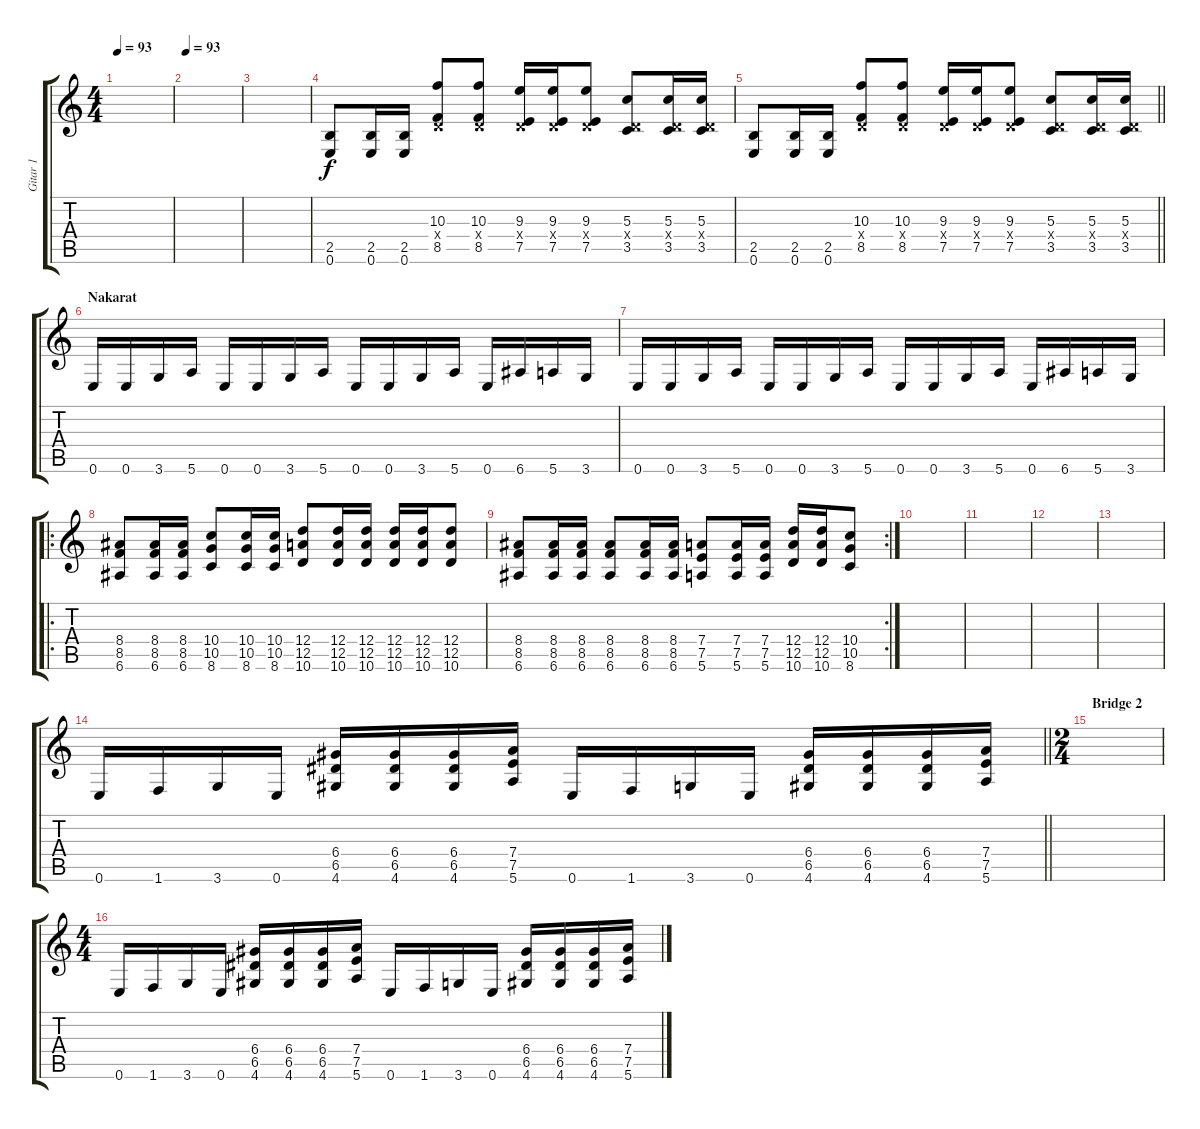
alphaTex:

\track ("Gitar 1" "Gitar 1") {instrument distortionguitar}
\staff {score tabs}
\tuning (E4 B3 G3 D3 A2 E2) {hide}
\ts (4 4)
\tempo 93
\clef g2
\ks c
|
\tempo 93
|
|
(2.5 0.6).8 (2.5 0.6).16 (2.5 0.6).16 (10.3 0.4{x} 8.5).8 (10.3 0.4{x} 8.5).8 (9.3 0.4{x} 7.5).16 (9.3 0.4{x} 7.5).16 (9.3 0.4{x} 7.5).8 (5.3 0.4{x} 3.5).8 (5.3 0.4{x} 3.5).16 (5.3 0.4{x} 3.5).16 |
\barLineRight lightlight
(2.5 0.6).8 (2.5 0.6).16 (2.5 0.6).16 (10.3 0.4{x} 8.5).8 (10.3 0.4{x} 8.5).8 (9.3 0.4{x} 7.5).16 (9.3 0.4{x} 7.5).16 (9.3 0.4{x} 7.5).8 (5.3 0.4{x} 3.5).8 (5.3 0.4{x} 3.5).16 (5.3 0.4{x} 3.5).16 |
\section ("" "Nakarat")
0.6.16 0.6.16 3.6.16 5.6.16 0.6.16 0.6.16 3.6.16 5.6.16 0.6.16 0.6.16 3.6.16 5.6.16 0.6.16 6.6.16 5.6.16 3.6.16 |
0.6.16 0.6.16 3.6.16 5.6.16 0.6.16 0.6.16 3.6.16 5.6.16 0.6.16 0.6.16 3.6.16 5.6.16 0.6.16 6.6.16 5.6.16 3.6.16 |
\ro
(8.4 8.5 6.6).8 (8.4 8.5 6.6).16 (8.4 8.5 6.6).16 (10.4 10.5 8.6).8 (10.4 10.5 8.6).16 (10.4 10.5 8.6).16 (12.4 12.5 10.6).8 (12.4 12.5 10.6).16 (12.4 12.5 10.6).16 (12.4 12.5 10.6).16 (12.4 12.5 10.6).16 (12.4 12.5 10.6).8 |
\rc 2
(8.4 8.5 6.6).8 (8.4 8.5 6.6).16 (8.4 8.5 6.6).16 (8.4 8.5 6.6).8 (8.4 8.5 6.6).16 (8.4 8.5 6.6).16 (7.4 7.5 5.6).8 (7.4 7.5 5.6).16 (7.4 7.5 5.6).16 (12.4 12.5 10.6).16 (12.4 12.5 10.6).16 (10.4 10.5 8.6).8 |
|
|
|
|
\barLineRight lightlight
0.6.16 1.6.16 3.6.16 0.6.16 (6.4 6.5 4.6).16 (6.4 6.5 4.6).16 (6.4 6.5 4.6).16 (7.4 7.5 5.6).16 0.6.16 1.6.16 3.6.16 0.6.16 (6.4 6.5 4.6).16 (6.4 6.5 4.6).16 (6.4 6.5 4.6).16 (7.4 7.5 5.6).16 |
\ts (2 4)
\section ("" "Bridge 2")
|
\ts (4 4)
0.6.16 1.6.16 3.6.16 0.6.16 (6.4 6.5 4.6).16 (6.4 6.5 4.6).16 (6.4 6.5 4.6).16 (7.4 7.5 5.6).16 0.6.16 1.6.16 3.6.16 0.6.16 (6.4 6.5 4.6).16 (6.4 6.5 4.6).16 (6.4 6.5 4.6).16 (7.4 7.5 5.6).16
